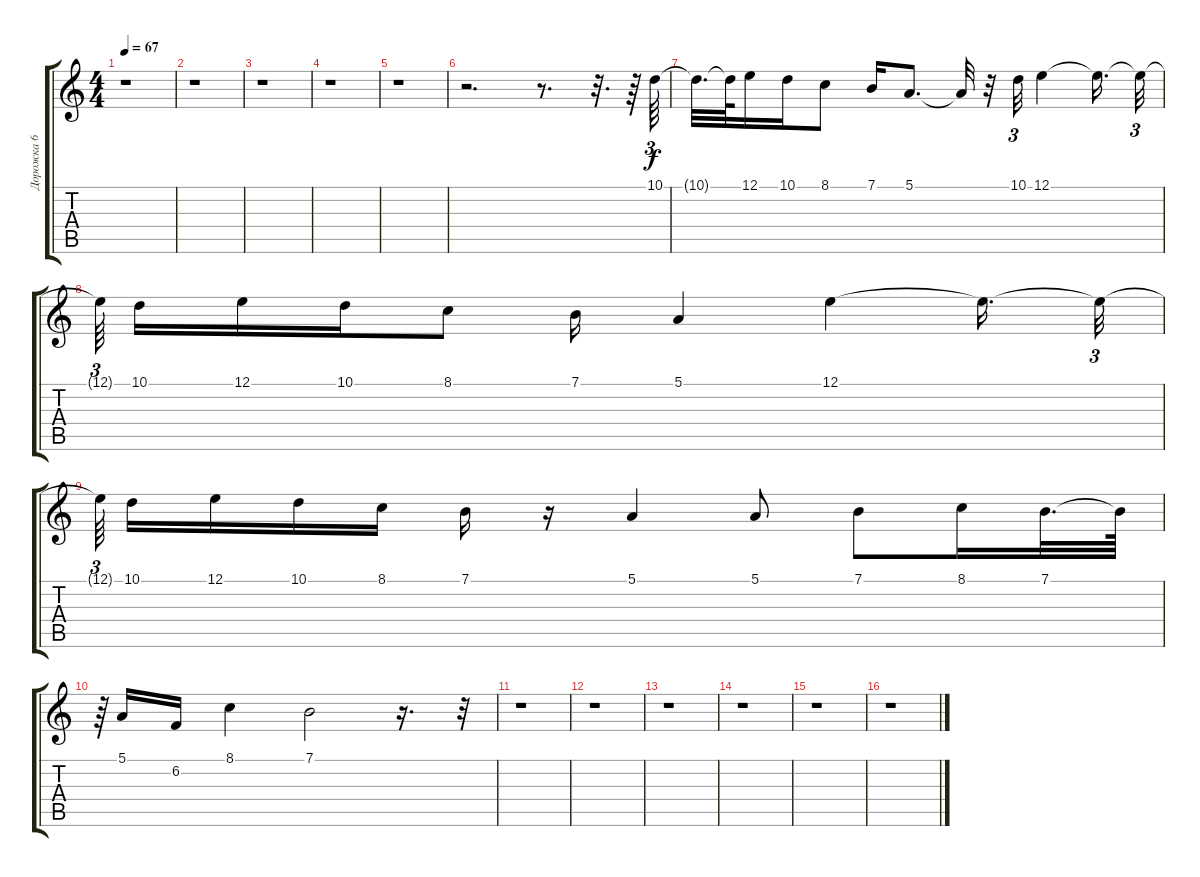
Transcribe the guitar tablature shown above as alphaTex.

\track ("Дорожка 6" "Дорожка 6") {instrument oboe}
\staff {score tabs}
\tuning (E4 B3 G3 D3 A2 E2) {hide}
\ts (4 4)
\tempo 67
\clef g2
\ks c
r.1{dy f} |
r.1 |
r.1 |
r.1 |
r.1 |
r.2{d} r.8{d} r.32{d} r.64 10.1.64{tu (3 2)} |
10.1{t}.32{d} 10.1{t}.64 12.1.16 10.1.16 8.1.8 7.1.16 5.1.8{d} 5.1{t}.32 r.32 10.1.32{tu (3 2)} 12.1.4 12.1{t}.16{d} 12.1{t}.32{tu (3 2)} |
12.1{t}.64{tu (3 2)} 10.1.16 12.1.16 10.1.16 8.1.8 7.1.16 5.1.4 12.1.4 12.1{t}.16{d} 12.1{t}.32{tu (3 2)} |
12.1{t}.64{tu (3 2)} 10.1.16 12.1.16 10.1.16 8.1.16 7.1.16 r.16 5.1.4 5.1.8 7.1.8 8.1.16 7.1.32{d} 7.1{t}.64 |
r.64{tu (3 2)} 5.1.16 6.2.16 8.1.4 7.1.2 r.16{d} r.32{tu (3 2)} |
r.1 |
r.1 |
r.1 |
r.1 |
r.1 |
r.1
